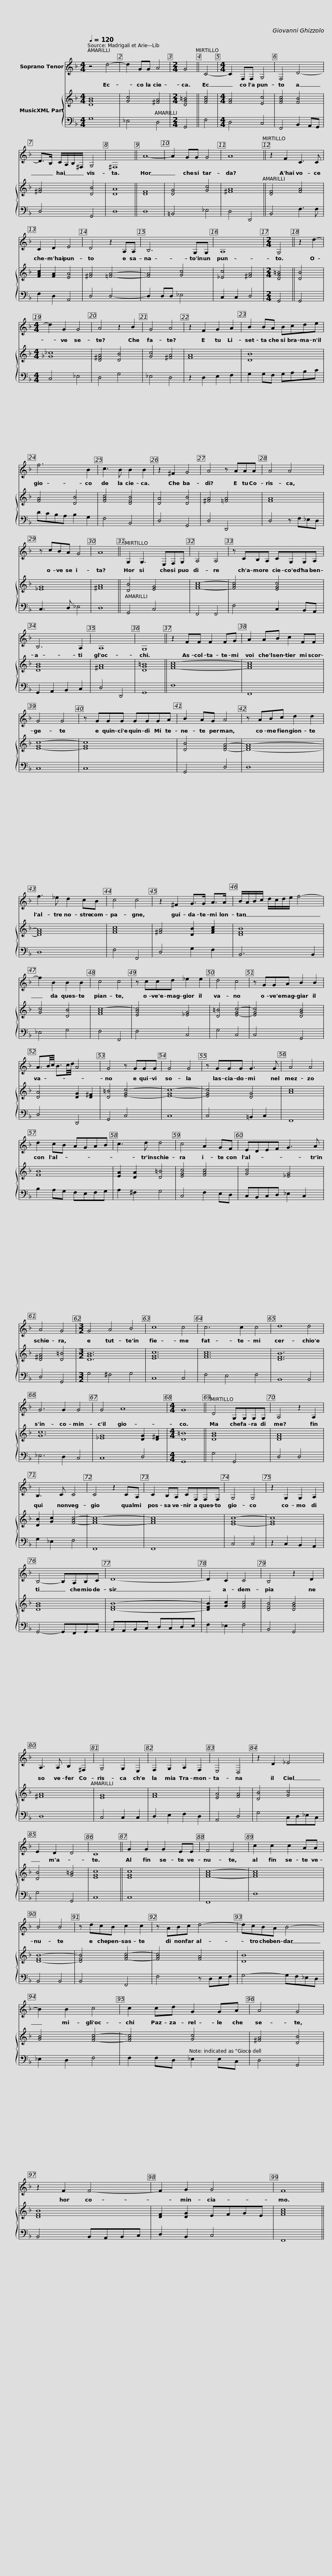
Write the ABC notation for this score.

X:1
%%score 1 { 2 | 3 }
L:1/8
Q:1/4=120
M:4/4
I:linebreak $
K:F
V:1 treble
V:2 treble
V:3 bass
V:1
 z4 d4- | d2 GG A4 |[M:2/4] G4 || C4- |[M:4/4] C2 F,F, G,4 | %5
 F,4 D4- |$ D>B, C/A,/B,/^F,/ G,4 | ^F,8 || A8- | A2 GG G4 | %10
 A8 || z2 F2 C3 C |$ C2 D2 E4 | D4 z2 A,A, | B,6 G,G, | %15
 A,8 |[M:2/4] G,4 || z2 d2- |$[M:4/4] d2 G2 G4 | A4 z2 B2 | %20
 G4 A4 | z2 F2 G2 A2 | B2 BA Bcde |$ f6 B2 | c3 B B2 B2 | %25
 z2 ^F2 G4 | A4 z AAA | A4 A4 | z cBA G4 |$ A8 || %30
 G,2 G,3 E,F,G, | A,4 A,4 | z CB,A, CG,G,A, | B,6 A,2 | A,8 |$ %35
 G,8 || z2 FF F2 FG | A2 AB c2 FF | G4 G4 | z GGG GGGA |$ %40
 B2 AG A4 | z ABc d2 d2 | f3 _e d2 cB | c4 c4 | z2 ^F2 G>G A>A |$ %45
 B/A/B/c/ d/c/d/e/ f4- | f2 B2 B2 B2 | c4 c4 | z ccd _e2 e2 | d4 c4 |$ %50
 z GGA B2 B2 | A3/2B/4c/4 B3/2c/4d/4 A4 | G4 z GGG | G4 G4 |$ z GGG G3 G | %55
 A4 A4 | d2 cB AGAB | c3 d d4 | c4 A2 GF |$ EDEF G3 A | %60
 A4 G4 |[M:3/2] G4 A4 B4 | c8 c4 | c6 c2 c4 | d8 d4 |$ %65
 G6 G2 G4 | G4 A8 |[M:4/4] G8 || D4 G,G,G,G, | A,4 z2 A,2 | %70
 B,3 C C4 |$ C4 z2 CA, | C2 B,A, CF,F,F, | G,4 G,4 | z2 G,2 G,2 A,2 | %75
 B,4- B,A,B,C | D8- |$ D2 C2 C4 | B,4 z2 D2 | A,3 A, B,2 ^F,2 | %80
 G,4 G,2 E,2 | F,2 G,2 A,2 F,2 | E,4 D,4 |$ z2 D2 _E4 | E2 D2 D4 | %85
 C8 || G2 G2 G2 EE | F4 F4 | c2 c2 c2 AA |$ B4 B4 | %90
 z dcB c2 c2 | z ABc d4- | dcBA B4- | B2 B2 c4 |$ c2 cd G2 GA | %95
 A4 G4 | z2 F2 F4- | F2 G2 G4 | F8 || %99
V:2
 [DGB]8 | [Gc]4 [^FA]4 |[M:2/4] [DG=B]4 || [FAc]4 |[M:4/4] [FA]4 [Ec]4 | %5
 [FAc]4 [FB]4 |$ [^FA]4 [DB]4 | [DA]8 || [DF]8 | [DG]4 [Gc]4 | %10
 [^FA]8 || [DF]4 [FA]4 |$ [FAc]2 [FA]2 [EA]4 | [^FA]4 [=FA]4- | [FA]4 [Gc]4 | %15
 [_Ec]4 [^FA]4 |[M:2/4] [DG=B]4 || [DB]4 |$[M:4/4] [_G_c]8 | [D^FA]4 [DB]4 | %20
 [Gc]4 [^FA]4 | [FA]8 | [DB]8 |$ [FA]4 [DB]4 | [FAc]4 [DFB]4 | %25
 [DA]4 [DB]4 | [^FA]4 [=FA]4 | [FA]8 | [_EG]8 |$ [^FA]8 || %30
 [DB]4 [EG]4 | [F-Ac-]8 | [FAc]4 [EGc]4 | [DGB]8 | [^FA]8 |$ %35
 [DG=B]8 || [F-Ac-]8 | [FAc]8 | [E-Gc-]8 | [EGc]8 |$ %40
 [DB]4 [D-FA-]4 | [D-FA-]8 | [DFA]8 | [FAc]8 | [^FA]4 [DB]2 [FAc]2 |$ %45
 [DFB]8 | [Gc]4 [DB]4 | [F-Ac-]8 | [EAc]4 [_EG]4 | [D=B]4 [E-Gc-]4 |$ %50
 [EGc]4 [DGB]4 | [DA]4 [DG]2 [D^F]2 | [D=B]4 [E-Gc-]4 | [E-Gc-]8 |$ [EGc]4 [DG]4 | %55
 [Ac]8 | [FB]8 | [EA]2 [DA]2 [D=B]4 | [EGc]4 [FAc]4 |$ [Gc]4 [_EG]4 | %60
 [D^FA]4 [D=B]4 |[M:3/2] [DGB]12 | [EGc]12 | [FAc]12 | [DFB]12 |$ %65
 [Gc]12 | [_EG]8 [DG]2 [D^F]2 |[M:4/4] [D=B]8 || [DGB]8 | [DFA]8 | %70
 [DB]2 [Gc]2 [F-Ac-]4 |$ [F-Ac-]8 | [FAc]8 | [E-Gc-]8 | [EGc]8 | %75
 [DGB]8 | [D-FB-]8 |$ [DFB]2 [Gc]2 [FAc]4 | [DFB]4 [DGB]4 | [^FA]8 | %80
 [EG]8 | [FA]8 | [EA]4 [FA]4 |$ [DB]4 [Gc]4 | [DB]4 [G=B]4 | %85
 [EGc]8 || [EGc]8 | [F-Ac-]8 | [FAc]8 |$ [D-FB-]8 | %90
 [DFB]4 [F-Ac-]4 | [FAc]4 [FA]4 | [DB]8 | [GB]4 [F-Ac-]4 |$ [FAc]4 [Gc]4 | %95
 [^FA]4 [DB]4 | [DFB]8 | [DF]2 [DG]2 EFGE | [FAc]8 || %99
V:3
 G,8 | _E,4 D,4 |[M:2/4] G,,4 || F,4 |[M:4/4] D,4 C,4 | %5
 F,,4 B,,2 A,,G,, |$ D,4 G,,4 | D,8 || D,8 | =B,,4 _E,4 | %10
 D,4 D,,4 || B,,4 F,3 F, |$ F,2 D,2 A,,4 | D,4 D,4- | D,2 D,D, _E,4 | %15
 C,2 C,2 D,4 |[M:2/4] G,,4 || G,,4 |$[M:4/4] C,4 _E,4 | D,4 G,4 | %20
 _E,4 D,4 | z2 D,2 E,2 F,2 | G,2 G,F, G,A,B,C |$ DCB,A, B,2 G,2 | F,4 B,,4 | %25
 D,4 G,,4 | D,4 D,,4 | D,4 z F,_E,D, | C,3 D, _E,4 |$ D,8 || %30
 G,,4 C,4 | F,,4 F,,4 | F,4 C,2 B,,A,, | G,,2 A,,2 B,,2 C,2 | D,4 D,,4 |$ %35
 G,,8 || F,8 | F,,8 | C,8 | C,8 |$ %40
 G,,4 D,4 | D,8 | D,8 | F,4 F,,4 | D,4 G,2 F,2 |$ %45
 B,,6 B,,2 | _E,4 G,4 | F,4 F,,4 | F,4 C,4 | G,4 C,4 |$ %50
 C,4 G,,4 | D,4 D,,4 | G,,4 C,4 | C,8 |$ C,4 =B,,2 C,2 | %55
 F,,8 | B,2 A,G, F,E,F,G, | A,2 ^F,2 G,4 | C,4 F,2 E,D, |$ C,B,,C,D, _E,2 C,2 | %60
 D,4 G,,4 |[M:3/2] G,4 ^F,4 G,4 | C,8 C,4 | F,4 E,4 F,4 | B,,8 B,,4 |$ %65
 _E,6 D,2 C,4 | C,8 D,4 |[M:4/4] G,,8 || G,4 G,,4 | D,4 D,4 | %70
 G,2 _E,2 F,4 |$ F,,8 | F,,8 | C,4 C,4 | z2 C,2 B,,2 A,,2 | %75
 G,,4- G,,F,,G,,A,, | B,,A,,B,,C, D,C,D,E, |$ F,2 _E,2 F,4 | B,,4 G,,4 | D,8 | %80
 C,4 C,2 C,2 | D,2 E,2 F,2 D,2 | A,,4 D,4 |$ G,4 C,D,_E,C, | G,4 G,,4 | %85
 C,8 || C,8 | F,,8 | F,8 |$ B,,4 B,,4 | %90
 B,,4 F,,4 | F,4 z D,E,F, | G,4- G,F,_E,D, | _E,2 D,2 F,4 |$ F,2 F,D, _E,2 E,C, | %95
 D,4 G,,4 | B,,4 B,,A,,B,,C, | D,2 B,,2 C,4 | F,,8 || %99
